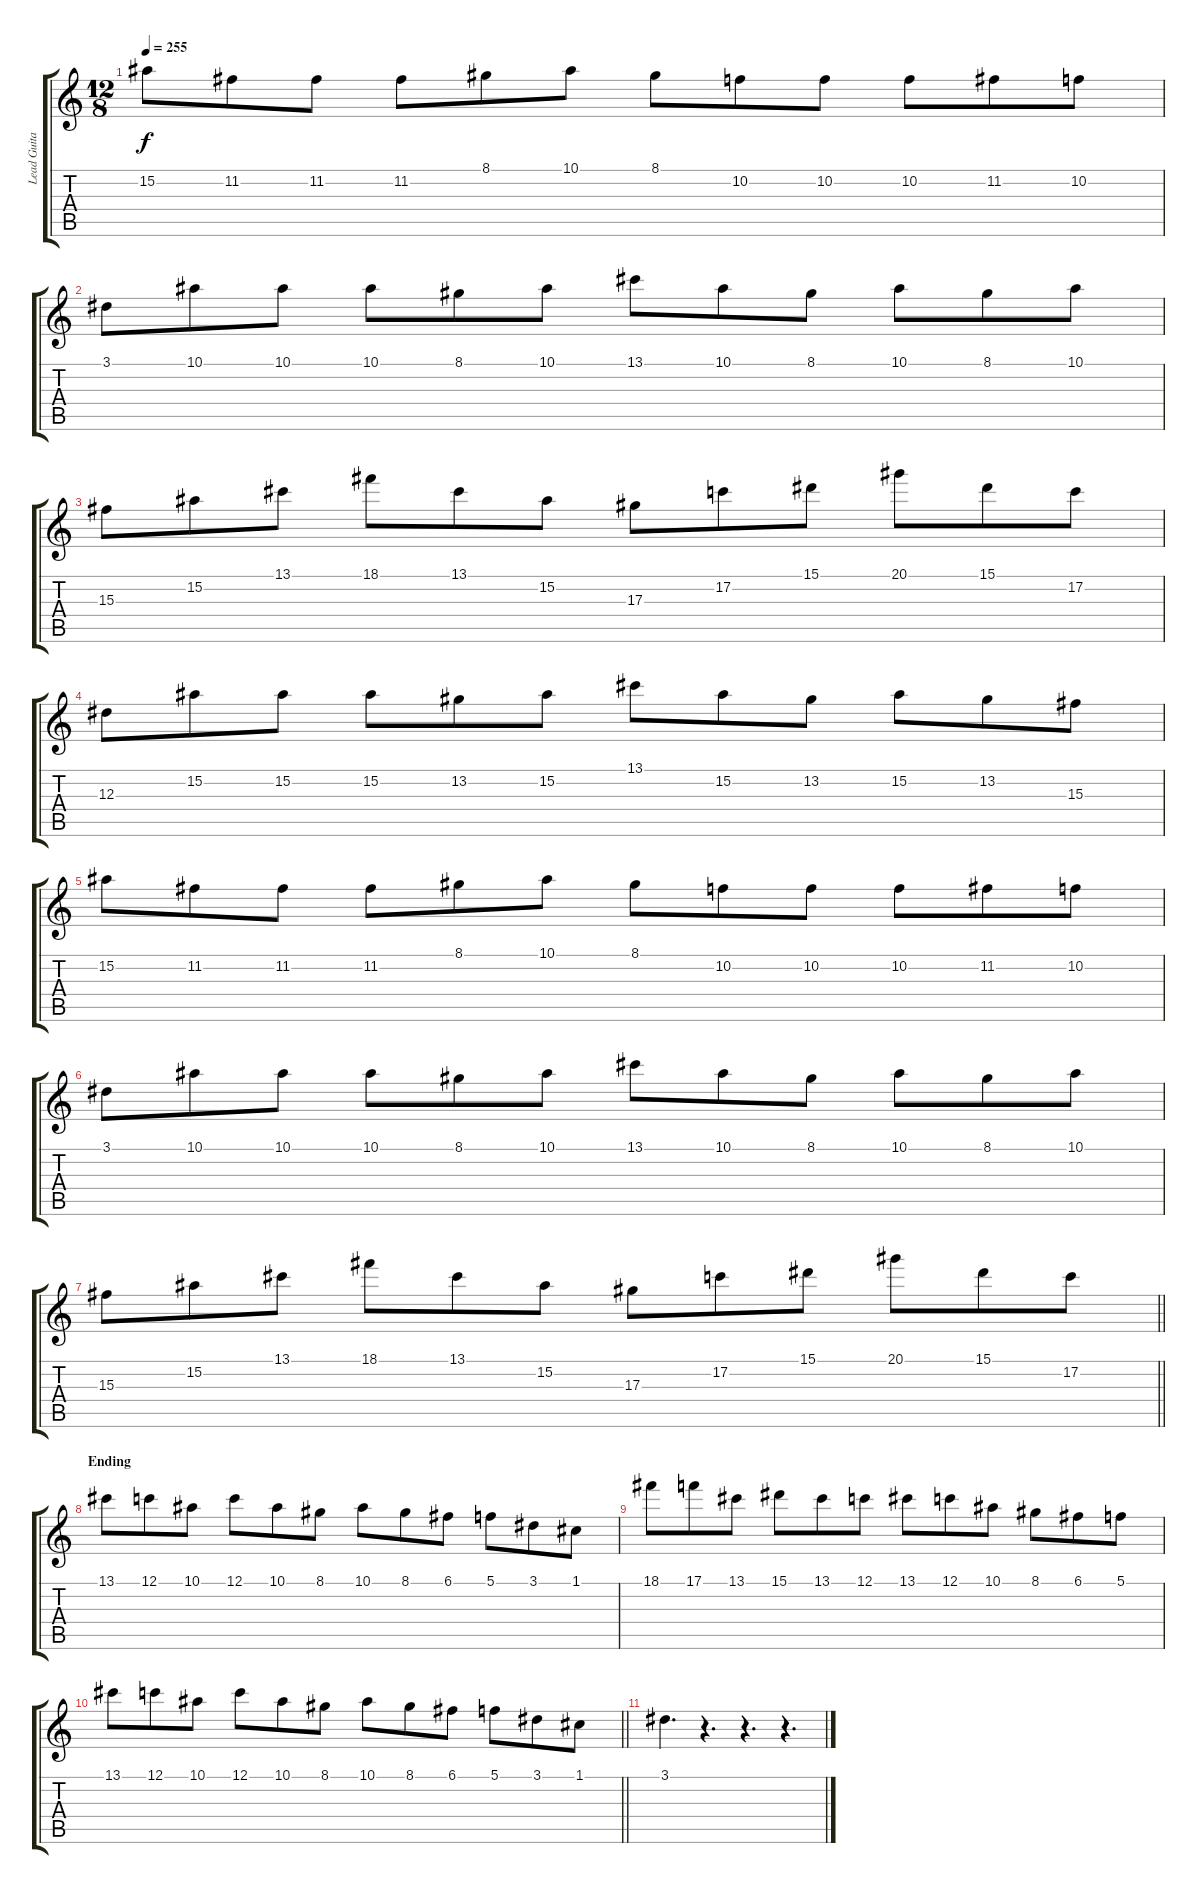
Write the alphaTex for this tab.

\track ("Lead Guitar" "Lead Guita") {instrument overdrivenguitar}
\staff {score tabs}
\tuning (C4 G3 Eb3 Bb2 F2 C2) {hide}
\ts (12 8)
\tempo 255
\clef g2
\ks c
15.2.8{dy f} 11.2.8 11.2.8 11.2.8 8.1.8 10.1.8 8.1.8 10.2.8 10.2.8 10.2.8 11.2.8 10.2.8 |
3.1.8 10.1.8 10.1.8 10.1.8 8.1.8 10.1.8 13.1.8 10.1.8 8.1.8 10.1.8 8.1.8 10.1.8 |
15.3.8 15.2.8 13.1.8 18.1.8 13.1.8 15.2.8 17.3.8 17.2.8 15.1.8 20.1.8 15.1.8 17.2.8 |
12.3.8 15.2.8 15.2.8 15.2.8 13.2.8 15.2.8 13.1.8 15.2.8 13.2.8 15.2.8 13.2.8 15.3.8 |
15.2.8 11.2.8 11.2.8 11.2.8 8.1.8 10.1.8 8.1.8 10.2.8 10.2.8 10.2.8 11.2.8 10.2.8 |
3.1.8 10.1.8 10.1.8 10.1.8 8.1.8 10.1.8 13.1.8 10.1.8 8.1.8 10.1.8 8.1.8 10.1.8 |
\barLineRight lightlight
15.3.8 15.2.8 13.1.8 18.1.8 13.1.8 15.2.8 17.3.8 17.2.8 15.1.8 20.1.8 15.1.8 17.2.8 |
\section ("" "Ending")
13.1.8 12.1.8 10.1.8 12.1.8 10.1.8 8.1.8 10.1.8 8.1.8 6.1.8 5.1.8 3.1.8 1.1.8 |
18.1.8 17.1.8 13.1.8 15.1.8 13.1.8 12.1.8 13.1.8 12.1.8 10.1.8 8.1.8 6.1.8 5.1.8 |
\barLineRight lightlight
13.1.8 12.1.8 10.1.8 12.1.8 10.1.8 8.1.8 10.1.8 8.1.8 6.1.8 5.1.8 3.1.8 1.1.8 |
3.1.4{d} r.4{d} r.4{d} r.4{d}
